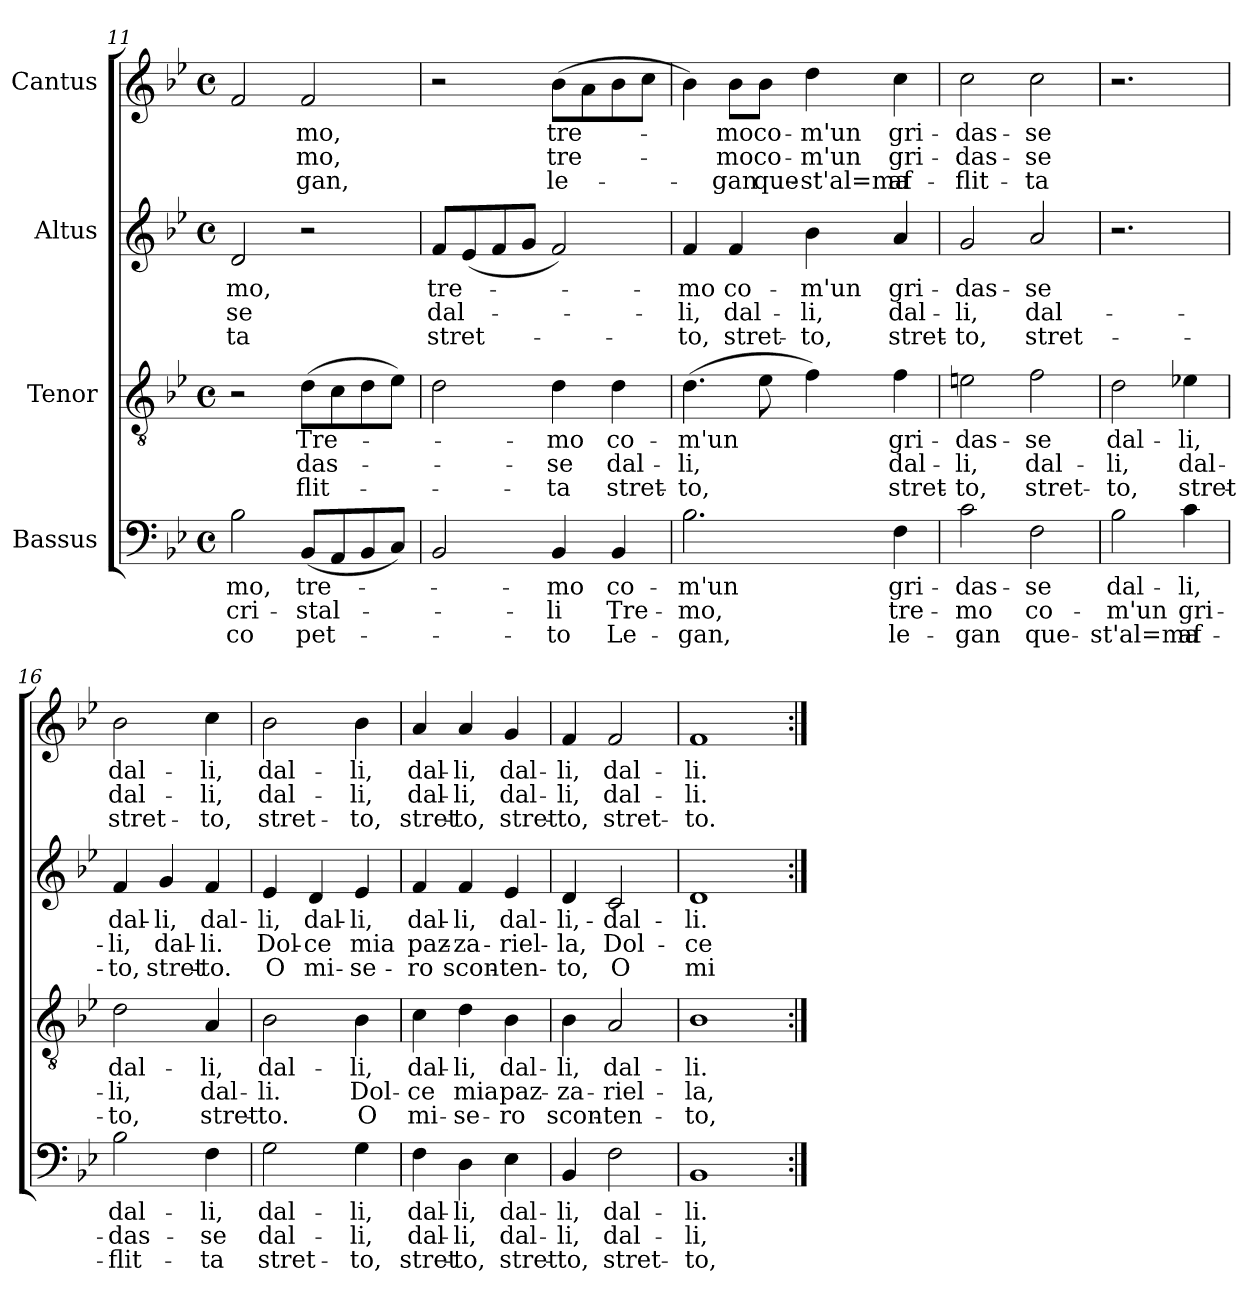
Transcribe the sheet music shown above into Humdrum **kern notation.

**kern	**text	**text	**text	**kern	**text	**text	**text	**kern	**text	**text	**text	**kern	**text	**text	**text
*part4	*part4	*part4	*part4	*part3	*part3	*part3	*part3	*part2	*part2	*part2	*part2	*part1	*part1	*part1	*part1
*staff4	*staff4	*staff4	*staff4	*staff3	*staff3	*staff3	*staff3	*staff2	*staff2	*staff2	*staff2	*staff1	*staff1	*staff1	*staff1
*I"Bassus	*	*	*	*I"Tenor	*	*	*	*I"Altus	*	*	*	*I"Cantus	*	*	*
*clefF4	*	*	*	*clefGv2	*	*	*	*clefG2	*	*	*	*clefG2	*	*	*
*k[b-e-]	*	*	*	*k[b-e-]	*	*	*	*k[b-e-]	*	*	*	*k[b-e-]	*	*	*
*B-:	*	*	*	*B-:	*	*	*	*B-:	*	*	*	*B-:	*	*	*
*M4/4	*	*	*	*M4/4	*	*	*	*M4/4	*	*	*	*M4/4	*	*	*
*met(c)	*	*	*	*met(c)	*	*	*	*met(c)	*	*	*	*met(c)	*	*	*
=11	=11	=11	=11	=11	=11	=11	=11	=11	=11	=11	=11	=11	=11	=11	=11
!	!LO:LY:b	!LO:LY:b	!LO:LY:b	!	!	!	!	!	!LO:LY:b	!LO:LY:b	!LO:LY:b	!	!	!	!
2B-\	-mo,	cri-	-co	2r	.	.	.	2d/	-mo,	-se	-ta	2f/	.	.	.
!	!LO:LY:b	!LO:LY:b	!LO:LY:b	!	!LO:LY:b	!LO:LY:b	!LO:LY:b	!	!	!	!	!	!LO:LY:b	!LO:LY:b	!LO:LY:b
(<8BB-/L	tre-	-stal-	pet-	(>8d\L	Tre-	-das-	-flit-	2r	.	.	.	2f/	-mo,	-mo,	-gan,
8AA/	.	.	.	8c\	.	.	.	.	.	.	.	.	.	.	.
8BB-/	.	.	.	8d\	.	.	.	.	.	.	.	.	.	.	.
8C/J)	.	.	.	8e-\J)	.	.	.	.	.	.	.	.	.	.	.
!!LO:PB:g=z
=12	=12	=12	=12	=12	=12	=12	=12	=12	=12	=12	=12	=12	=12	=12	=12
!	!	!	!	!	!	!	!	!	!LO:LY:b	!LO:LY:b	!LO:LY:b	!	!	!	!
2BB-/	.	.	.	2d\	.	.	.	8f/L	tre-	dal-	stret-	2r	.	.	.
.	.	.	.	.	.	.	.	(<8e-/	.	.	.	.	.	.	.
.	.	.	.	.	.	.	.	8f/	.	.	.	.	.	.	.
.	.	.	.	.	.	.	.	8g/J	.	.	.	.	.	.	.
!	!LO:LY:b	!LO:LY:b	!LO:LY:b	!	!LO:LY:b	!LO:LY:b	!LO:LY:b	!	!	!	!	!	!LO:LY:b	!LO:LY:b	!LO:LY:b
4BB-/	-mo	-li	-to	4d\	-mo	-se	-ta	2f/)	.	.	.	(>8b-\L	tre-	tre-	le-
.	.	.	.	.	.	.	.	.	.	.	.	8a\	.	.	.
!	!LO:LY:b	!LO:LY:b	!LO:LY:b	!	!LO:LY:b	!LO:LY:b	!LO:LY:b	!	!	!	!	!	!	!	!
4BB-/	co-	Tre-	Le-	4d\	co-	dal-	stret-	.	.	.	.	8b-\	.	.	.
.	.	.	.	.	.	.	.	.	.	.	.	8cc\J	.	.	.
=13	=13	=13	=13	=13	=13	=13	=13	=13	=13	=13	=13	=13	=13	=13	=13
!	!LO:LY:b	!LO:LY:b	!LO:LY:b	!	!LO:LY:b	!LO:LY:b	!LO:LY:b	!	!LO:LY:b	!LO:LY:b	!LO:LY:b	!	!	!	!
2.B-\	-m'un	-mo,	-gan,	(>4.d\	-m'un	-li,	-to,	4f/	-mo	-li,	-to,	4b-\)	.	.	.
!	!	!	!	!	!	!	!	!	!LO:LY:b	!LO:LY:b	!LO:LY:b	!	!LO:LY:b	!LO:LY:b	!LO:LY:b
.	.	.	.	.	.	.	.	4f/	co-	dal-	stret-	8b-\L	-mo	-mo	-gan
!	!	!	!	!	!	!	!	!	!	!	!	!	!LO:LY:b	!LO:LY:b	!LO:LY:b
.	.	.	.	8e-\	.	.	.	.	.	.	.	8b-\J	co-	co-	que-
!	!	!	!	!	!	!	!	!	!LO:LY:b	!LO:LY:b	!LO:LY:b	!	!LO:LY:b	!LO:LY:b	!LO:LY:b
.	.	.	.	4f\)	.	.	.	4b-\	-m'un	-li,	-to,	4dd\	-m'un	-m'un	-st'al=ma
!	!LO:LY:b	!LO:LY:b	!LO:LY:b	!	!LO:LY:b	!LO:LY:b	!LO:LY:b	!	!LO:LY:b	!LO:LY:b	!LO:LY:b	!	!LO:LY:b	!LO:LY:b	!LO:LY:b
4F\	gri-	tre-	le-	4f\	gri-	dal-	stret-	4a/	gri-	dal-	stret-	4cc\	gri-	gri-	af-
=14	=14	=14	=14	=14	=14	=14	=14	=14	=14	=14	=14	=14	=14	=14	=14
!	!LO:LY:b	!LO:LY:b	!LO:LY:b	!	!LO:LY:b	!LO:LY:b	!LO:LY:b	!	!LO:LY:b	!LO:LY:b	!LO:LY:b	!	!LO:LY:b	!LO:LY:b	!LO:LY:b
2c\	-das-	-mo	-gan	2en\	-das-	-li,	-to,	2g/	-das-	-li,	-to,	2cc\	-das-	-das-	-flit-
!	!LO:LY:b	!LO:LY:b	!LO:LY:b	!	!LO:LY:b	!LO:LY:b	!LO:LY:b	!	!LO:LY:b	!LO:LY:b	!LO:LY:b	!	!LO:LY:b	!LO:LY:b	!LO:LY:b
2F\	-se	co-	que-	2f\	-se	dal-	stret-	2a/	-se	dal-	stret-	2cc\	-se	-se	-ta
=15	=15	=15	=15	=15	=15	=15	=15	=15	=15	=15	=15	=15	=15	=15	=15
!	!LO:LY:b	!LO:LY:b	!LO:LY:b	!	!LO:LY:b	!LO:LY:b	!LO:LY:b	!	!	!	!	!	!	!	!
2B-\	dal-	-m'un	-st'al=ma	2d\	dal-	-li,	-to,	2.r	.	.	.	2.r	.	.	.
!	!LO:LY:b	!LO:LY:b	!LO:LY:b	!	!LO:LY:b	!LO:LY:b	!LO:LY:b	!	!	!	!	!	!	!	!
4c\	-li,	gri-	af-	4e-X\	-li,	dal-	stret-	.	.	.	.	.	.	.	.
=16	=16	=16	=16	=16	=16	=16	=16	=16	=16	=16	=16	=16	=16	=16	=16
!	!LO:LY:b	!LO:LY:b	!LO:LY:b	!	!LO:LY:b	!LO:LY:b	!LO:LY:b	!	!LO:LY:b	!LO:LY:b	!LO:LY:b	!	!LO:LY:b	!LO:LY:b	!LO:LY:b
2B-\	dal-	-das-	-flit-	2d\	dal-	-li,	-to,	4f/	dal-	-li,	-to,	2b-\	dal-	dal-	stret-
!	!	!	!	!	!	!	!	!	!LO:LY:b	!LO:LY:b	!LO:LY:b	!	!	!	!
.	.	.	.	.	.	.	.	4g/	-li,	dal-	stret-	.	.	.	.
!	!LO:LY:b	!LO:LY:b	!LO:LY:b	!	!LO:LY:b	!LO:LY:b	!LO:LY:b	!	!LO:LY:b	!LO:LY:b	!LO:LY:b	!	!LO:LY:b	!LO:LY:b	!LO:LY:b
4F\	-li,	-se	-ta	4A/	-li,	dal-	stret-	4f/	dal-	-li.	-to.	4cc\	-li,	-li,	-to,
=17	=17	=17	=17	=17	=17	=17	=17	=17	=17	=17	=17	=17	=17	=17	=17
!	!LO:LY:b	!LO:LY:b	!LO:LY:b	!	!LO:LY:b	!LO:LY:b	!LO:LY:b	!	!LO:LY:b	!LO:LY:b	!LO:LY:b	!	!LO:LY:b	!LO:LY:b	!LO:LY:b
2G\	dal-	dal-	stret-	2B-\	dal-	-li.	-to.	4e-/	-li,	Dol-	O	2b-\	dal-	dal-	stret-
!	!	!	!	!	!	!	!	!	!LO:LY:b	!LO:LY:b	!LO:LY:b	!	!	!	!
.	.	.	.	.	.	.	.	4d/	dal-	-ce	mi-	.	.	.	.
!	!LO:LY:b	!LO:LY:b	!LO:LY:b	!	!LO:LY:b	!LO:LY:b	!LO:LY:b	!	!LO:LY:b	!LO:LY:b	!LO:LY:b	!	!LO:LY:b	!LO:LY:b	!LO:LY:b
4G\	-li,	-li,	-to,	4B-\	-li,	Dol-	O	4e-/	-li,	mia	-se-	4b-\	-li,	-li,	-to,
!!LO:LB:g=z
=18	=18	=18	=18	=18	=18	=18	=18	=18	=18	=18	=18	=18	=18	=18	=18
!	!LO:LY:b	!LO:LY:b	!LO:LY:b	!	!LO:LY:b	!LO:LY:b	!LO:LY:b	!	!LO:LY:b	!LO:LY:b	!LO:LY:b	!	!LO:LY:b	!LO:LY:b	!LO:LY:b
4F\	dal-	dal-	stret-	4c\	dal-	-ce	mi-	4f/	dal-	paz-	-ro	4a/	dal-	dal-	stret-
!	!LO:LY:b	!LO:LY:b	!LO:LY:b	!	!LO:LY:b	!LO:LY:b	!LO:LY:b	!	!LO:LY:b	!LO:LY:b	!LO:LY:b	!	!LO:LY:b	!LO:LY:b	!LO:LY:b
4D\	-li,	-li,	-to,	4d\	-li,	mia	-se-	4f/	-li,	-za-	scon-	4a/	-li,	-li,	-to,
!	!LO:LY:b	!LO:LY:b	!LO:LY:b	!	!LO:LY:b	!LO:LY:b	!LO:LY:b	!	!LO:LY:b	!LO:LY:b	!LO:LY:b	!	!LO:LY:b	!LO:LY:b	!LO:LY:b
4E-\	dal-	dal-	stret-	4B-\	dal-	paz-	-ro	4e-/	dal-	-riel-	-ten-	4g/	dal-	dal-	stret-
=19	=19	=19	=19	=19	=19	=19	=19	=19	=19	=19	=19	=19	=19	=19	=19
!	!LO:LY:b	!LO:LY:b	!LO:LY:b	!	!LO:LY:b	!LO:LY:b	!LO:LY:b	!	!LO:LY:b	!LO:LY:b	!LO:LY:b	!	!LO:LY:b	!LO:LY:b	!LO:LY:b
4BB-/	-li,	-li,	-to,	4B-\	-li,	-za-	scon-	4d/	-li,-	-la,	-to,	4f/	-li,	-li,	-to,
!	!LO:LY:b	!LO:LY:b	!LO:LY:b	!	!LO:LY:b	!LO:LY:b	!LO:LY:b	!	!LO:LY:b	!LO:LY:b	!LO:LY:b	!	!LO:LY:b	!LO:LY:b	!LO:LY:b
2F\	dal-	dal-	stret-	2A/	dal-	-riel-	-ten-	2c/	-dal-	Dol-	O	2f/	dal-	dal-	stret-
=20	=20	=20	=20	=20	=20	=20	=20	=20	=20	=20	=20	=20	=20	=20	=20
!	!LO:LY:b	!LO:LY:b	!LO:LY:b	!	!LO:LY:b	!LO:LY:b	!LO:LY:b	!	!LO:LY:b	!LO:LY:b	!LO:LY:b	!	!LO:LY:b	!LO:LY:b	!LO:LY:b
1BB-	-li.	-li,	-to,	1B-	-li.	-la,	-to,	1d	-li.	-ce	mi-	1f	-li.	-li.	-to.
=:|!	=:|!	=:|!	=:|!	=:|!	=:|!	=:|!	=:|!	=:|!	=:|!	=:|!	=:|!	=:|!	=:|!	=:|!	=:|!
*-	*-	*-	*-	*-	*-	*-	*-	*-	*-	*-	*-	*-	*-	*-	*-
